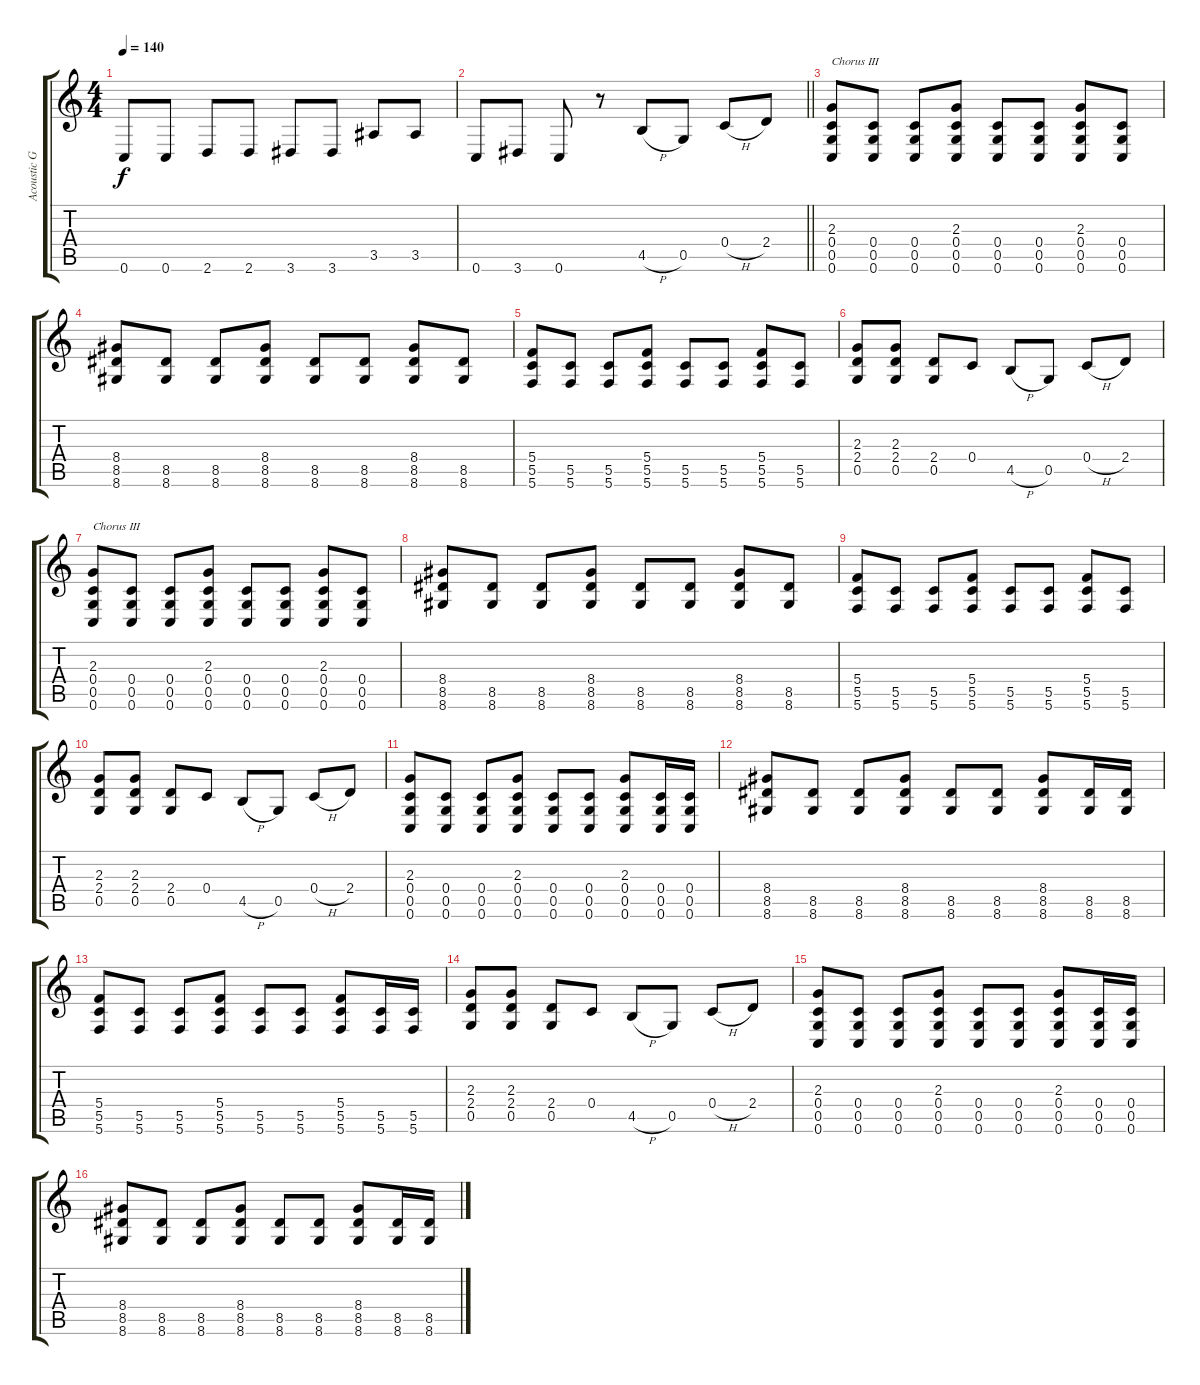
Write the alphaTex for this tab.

\track ("Acoustic Guitar" "Acoustic G") {instrument acousticguitarsteel bank 39}
\staff {score tabs}
\tuning (D4 A3 F3 C3 G2 C2) {hide}
\ts (4 4)
\tempo 140
\clef g2
\ks c
0.6.8{dy f} 0.6.8 2.6.8 2.6.8 3.6.8 3.6.8 3.5.8 3.5.8 |
\barLineRight lightlight
0.6.8 3.6.8 0.6.8 r.8 4.5{h}.8 0.5.8 0.4{h}.8 2.4.8 |
(2.3 0.4 0.5 0.6).8{txt "Chorus III"} (0.4 0.5 0.6).8 (0.4 0.5 0.6).8 (2.3 0.4 0.5 0.6).8 (0.4 0.5 0.6).8 (0.4 0.5 0.6).8 (2.3 0.4 0.5 0.6).8 (0.4 0.5 0.6).8 |
(8.4 8.5 8.6).8 (8.5 8.6).8 (8.5 8.6).8 (8.4 8.5 8.6).8 (8.5 8.6).8 (8.5 8.6).8 (8.4 8.5 8.6).8 (8.5 8.6).8 |
(5.4 5.5 5.6).8 (5.5 5.6).8 (5.5 5.6).8 (5.4 5.5 5.6).8 (5.5 5.6).8 (5.5 5.6).8 (5.4 5.5 5.6).8 (5.5 5.6).8 |
(2.3 2.4 0.5).8 (2.3 2.4 0.5).8 (2.4 0.5).8 0.4.8 4.5{h}.8 0.5.8 0.4{h}.8 2.4.8 |
(2.3 0.4 0.5 0.6).8{txt "Chorus III"} (0.4 0.5 0.6).8 (0.4 0.5 0.6).8 (2.3 0.4 0.5 0.6).8 (0.4 0.5 0.6).8 (0.4 0.5 0.6).8 (2.3 0.4 0.5 0.6).8 (0.4 0.5 0.6).8 |
(8.4 8.5 8.6).8 (8.5 8.6).8 (8.5 8.6).8 (8.4 8.5 8.6).8 (8.5 8.6).8 (8.5 8.6).8 (8.4 8.5 8.6).8 (8.5 8.6).8 |
(5.4 5.5 5.6).8 (5.5 5.6).8 (5.5 5.6).8 (5.4 5.5 5.6).8 (5.5 5.6).8 (5.5 5.6).8 (5.4 5.5 5.6).8 (5.5 5.6).8 |
(2.3 2.4 0.5).8 (2.3 2.4 0.5).8 (2.4 0.5).8 0.4.8 4.5{h}.8 0.5.8 0.4{h}.8 2.4.8 |
(2.3 0.4 0.5 0.6).8 (0.4 0.5 0.6).8 (0.4 0.5 0.6).8 (2.3 0.4 0.5 0.6).8 (0.4 0.5 0.6).8 (0.4 0.5 0.6).8 (2.3 0.4 0.5 0.6).8 (0.4 0.5 0.6).16 (0.4 0.5 0.6).16 |
(8.4 8.5 8.6).8 (8.5 8.6).8 (8.5 8.6).8 (8.4 8.5 8.6).8 (8.5 8.6).8 (8.5 8.6).8 (8.4 8.5 8.6).8 (8.5 8.6).16 (8.5 8.6).16 |
(5.4 5.5 5.6).8 (5.5 5.6).8 (5.5 5.6).8 (5.4 5.5 5.6).8 (5.5 5.6).8 (5.5 5.6).8 (5.4 5.5 5.6).8 (5.5 5.6).16 (5.5 5.6).16 |
(2.3 2.4 0.5).8 (2.3 2.4 0.5).8 (2.4 0.5).8 0.4.8 4.5{h}.8 0.5.8 0.4{h}.8 2.4.8 |
(2.3 0.4 0.5 0.6).8 (0.4 0.5 0.6).8 (0.4 0.5 0.6).8 (2.3 0.4 0.5 0.6).8 (0.4 0.5 0.6).8 (0.4 0.5 0.6).8 (2.3 0.4 0.5 0.6).8 (0.4 0.5 0.6).16 (0.4 0.5 0.6).16 |
(8.4 8.5 8.6).8 (8.5 8.6).8 (8.5 8.6).8 (8.4 8.5 8.6).8 (8.5 8.6).8 (8.5 8.6).8 (8.4 8.5 8.6).8 (8.5 8.6).16 (8.5 8.6).16
